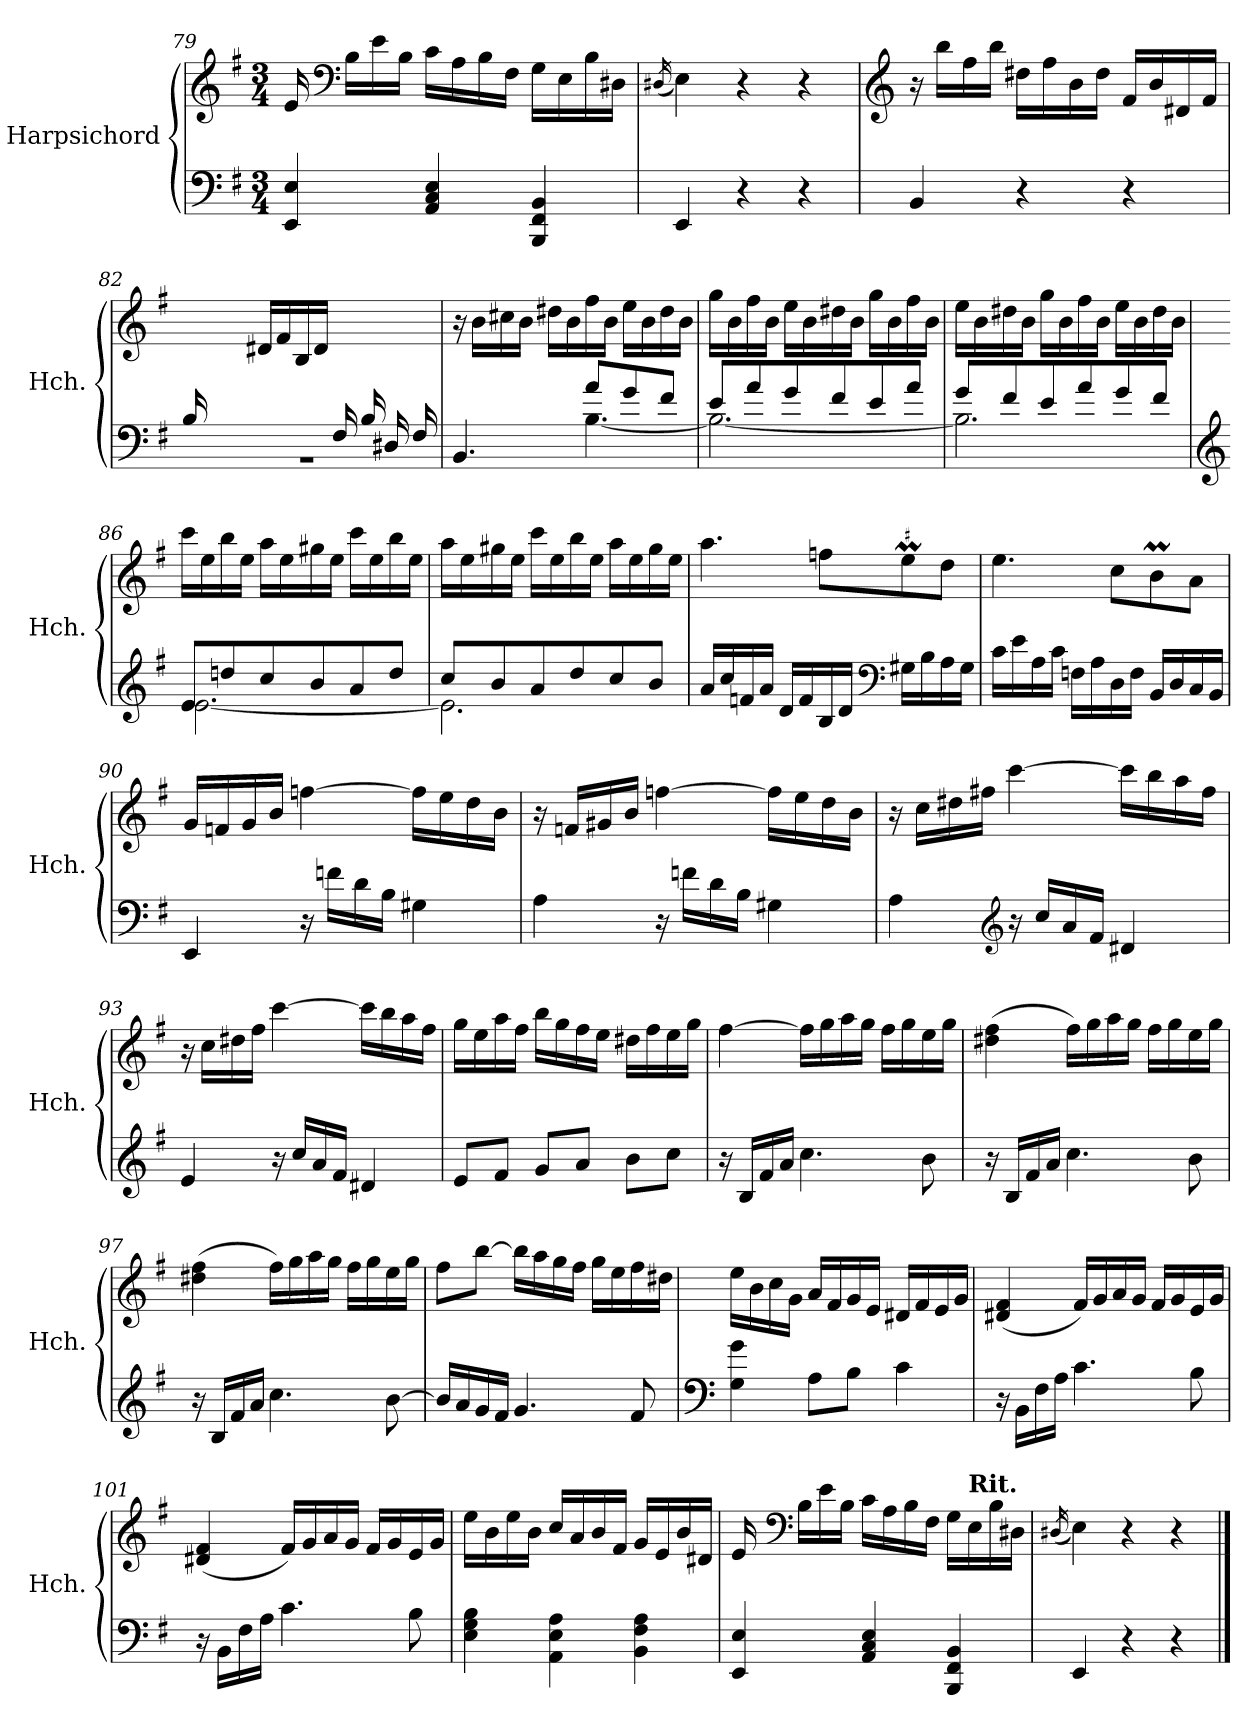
**kern	**kern
*part1	*part1
*staff2	*staff1
*I"Harpsichord	*
*I'Hch.	*
*clefF4	*clefG2
*k[f#]	*k[f#]
*M3/4	*M3/4
=79	=79
4EE/ 4E/	16e/
*	*clefF4
.	16B\LL
.	16e\
.	16B\JJ
4AA/ 4C/ 4E/	16c\LL
.	16A\
.	16B\
.	16F#\JJ
4BBB/ 4FF#/ 4BB/	16G\LL
.	16E\
.	16B\
.	16D#X\JJ
=80	=80
.	(<16qD#X/
4EE/	4E\)
4r	4r
4r	4r
!!LO:PB:g=z
=81	=81
*	*clefG2
4BB/	16r
.	16bb\LL
.	16ff#\
.	16bb\JJ
4r	16dd#X\LL
.	16ff#\
.	16b\
.	16dd#\JJ
4r	16f#/LL
.	16b/
.	16d#X/
.	16f#/JJ
=82	=82
*^	*
16B/LL	2.rBB	16ryy
4..ryy	.	16b\
.	.	16f#\
.	.	16b\JJ
.	.	16d#X/LL
.	.	16f#/
.	.	16B/
.	.	16d#/JJ
16F#/LL	.	4ryy
16B/	.	.
16D#X/	.	.
16F#/JJ	.	.
=83	=83	=83
4.BB/	4.ryy	16r
.	.	16b\LL
.	.	16cc#X\
.	.	16b\JJ
.	.	16dd#X\LL
.	.	16b\
8a/L	[4.B\	16ff#\
.	.	16b\JJ
8g/	.	16ee\LL
.	.	16b\
8f#/J	.	16dd#\
.	.	16b\JJ
!!LO:LB:g=z
=84	=84	=84
8e/L	2.B\_	16gg\LL
.	.	16b\
8a/	.	16ff#\
.	.	16b\JJ
8g/	.	16ee\LL
.	.	16b\
8f#/	.	16dd#X\
.	.	16b\JJ
8e/	.	16gg\LL
.	.	16b\
8a/J	.	16ff#\
.	.	16b\JJ
=85	=85	=85
8g/L	2.B\]	16ee\LL
.	.	16b\
8f#/	.	16dd#X\
.	.	16b\JJ
8e/	.	16gg\LL
.	.	16b\
8a/	.	16ff#\
.	.	16b\JJ
8g/	.	16ee\LL
.	.	16b\
8f#/J	.	16dd#\
.	.	16b\JJ
=86	=86	=86
*clefG2	*	*
8e/L	[2.e\	16ccc\LL
.	.	16ee\
8ddn/	.	16bb\
.	.	16ee\JJ
8cc/	.	16aa\LL
.	.	16ee\
8b/	.	16gg#X\
.	.	16ee\JJ
8a/	.	16ccc\LL
.	.	16ee\
8dd/J	.	16bb\
.	.	16ee\JJ
!!LO:LB:g=z
=87	=87	=87
8cc/L	2.e\]	16aa\LL
.	.	16ee\
8b/	.	16gg#X\
.	.	16ee\JJ
8a/	.	16ccc\LL
.	.	16ee\
8dd/	.	16bb\
.	.	16ee\JJ
8cc/	.	16aa\LL
.	.	16ee\
8b/J	.	16gg#\
.	.	16ee\JJ
*v	*v	*
=88	=88
16a/LL	4.aa\
16cc/	.
16fn/	.
16a/JJ	.
16d/LL	.
16f/	.
16B/	8ffn\L
16d/JJ	.
*clefF4	*
16G#X\LL	8eeM\
16B\	.
16A\	8dd\J
16G#\JJ	.
=89	=89
16c\LL	4.ee\
16e\	.
16A\	.
16c\JJ	.
16Fn\LL	.
16A\	.
16D\	8cc\L
16F\JJ	.
16BB/LL	8bm\
16D/	.
16C/	8a\J
16BB/JJ	.
!!LO:LB:g=z
=90	=90
4EE/	16g/LL
.	16fn/
.	16g/
.	16b/JJ
16r	[4ffn\
16fn\LL	.
16d\	.
16B\JJ	.
4G#X\	16ff\LL]
.	16ee\
.	16dd\
.	16b\JJ
=91	=91
4A\	16r
.	16fn/LL
.	16g#X/
.	16b/JJ
16r	[4ffn\
16fn\LL	.
16d\	.
16B\JJ	.
4G#X\	16ff\LL]
.	16ee\
.	16dd\
.	16b\JJ
=92	=92
4A\	16r
.	16cc\LL
.	16dd#X\
.	16ff#X\JJ
*clefG2	*
16r	[4ccc\
16cc/LL	.
16a/	.
16f#/JJ	.
4d#X/	16ccc\LL]
.	16bb\
.	16aa\
.	16ff#\JJ
!!LO:LB:g=z
=93	=93
4e/	16r
.	16cc\LL
.	16dd#X\
.	16ff#\JJ
16r	[4ccc\
16cc/LL	.
16a/	.
16f#/JJ	.
4d#X/	16ccc\LL]
.	16bb\
.	16aa\
.	16ff#\JJ
=94	=94
8e/L	16gg\LL
.	16ee\
8f#/J	16aa\
.	16ff#\JJ
8g/L	16bb\LL
.	16gg\
8a/J	16ff#\
.	16ee\JJ
8b\L	16dd#X\LL
.	16ff#\
8cc\J	16ee\
.	16gg\JJ
=95	=95
16r	[4ff#\
16B/LL	.
16f#/	.
16a/JJ	.
4.cc\	16ff#\LL]
.	16gg\
.	16aa\
.	16gg\JJ
.	16ff#\LL
.	16gg\
8b\	16ee\
.	16gg\JJ
!!LO:PB:g=z
=96	=96
16r	(>4dd#X\ 4ff#\
16B/LL	.
16f#/	.
16a/JJ	.
4.cc\	16ff#\LL)
.	16gg\
.	16aa\
.	16gg\JJ
.	16ff#\LL
.	16gg\
8b\	16ee\
.	16gg\JJ
=97	=97
16r	(>4dd#X\ 4ff#\
16B/LL	.
16f#/	.
16a/JJ	.
4.cc\	16ff#\LL)
.	16gg\
.	16aa\
.	16gg\JJ
.	16ff#\LL
.	16gg\
[8b\	16ee\
.	16gg\JJ
=98	=98
16b/LL]	8ff#\L
16a/	.
16g/	[8bb\J
16f#/JJ	.
4.g/	16bb\LL]
.	16aa\
.	16gg\
.	16ff#\JJ
.	16gg\LL
.	16ee\
8f#/	16ff#\
.	16dd#X\JJ
!!LO:LB:g=z
=99	=99
*clefF4	*
4G\ 4g\	16ee\LL
.	16b\
.	16cc\
.	16g\JJ
8A\L	16a/LL
.	16f#/
8B\J	16g/
.	16e/JJ
4c\	16d#X/LL
.	16f#/
.	16e/
.	16g/JJ
=100	=100
16r	(<4d#X/ 4f#/
16BB\LL	.
16F#\	.
16A\JJ	.
4.c\	16f#/LL)
.	16g/
.	16a/
.	16g/JJ
.	16f#/LL
.	16g/
8B\	16e/
.	16g/JJ
=101	=101
16r	(<4d#X/ 4f#/
16BB\LL	.
16F#\	.
16A\JJ	.
4.c\	16f#/LL)
.	16g/
.	16a/
.	16g/JJ
.	16f#/LL
.	16g/
8B\	16e/
.	16g/JJ
!!LO:LB:g=z
=102	=102
4E\ 4G\ 4B\	16ee\LL
.	16b\
.	16ee\
.	16b\JJ
4AA\ 4E\ 4A\	16cc/LL
.	16a/
.	16b/
.	16f#/JJ
4BB\ 4F#\ 4A\	16g/LL
.	16e/
.	16b/
.	16d#X/JJ
=103	=103
4EE/ 4E/	16e/
*	*clefF4
.	16B\LL
.	16e\
.	16B\JJ
4AA/ 4C/ 4E/	16c\LL
.	16A\
.	16B\
.	16F#\JJ
4BBB/ 4FF#/ 4BB/	16G\LL
!	!LO:TX:B:t=Rit.
.	16E\
.	16B\
.	16D#X\JJ
=104	=104
.	(<16qD#X/
4EE/	4E\)
4r	4r
4r	4r
==	==
*-	*-
